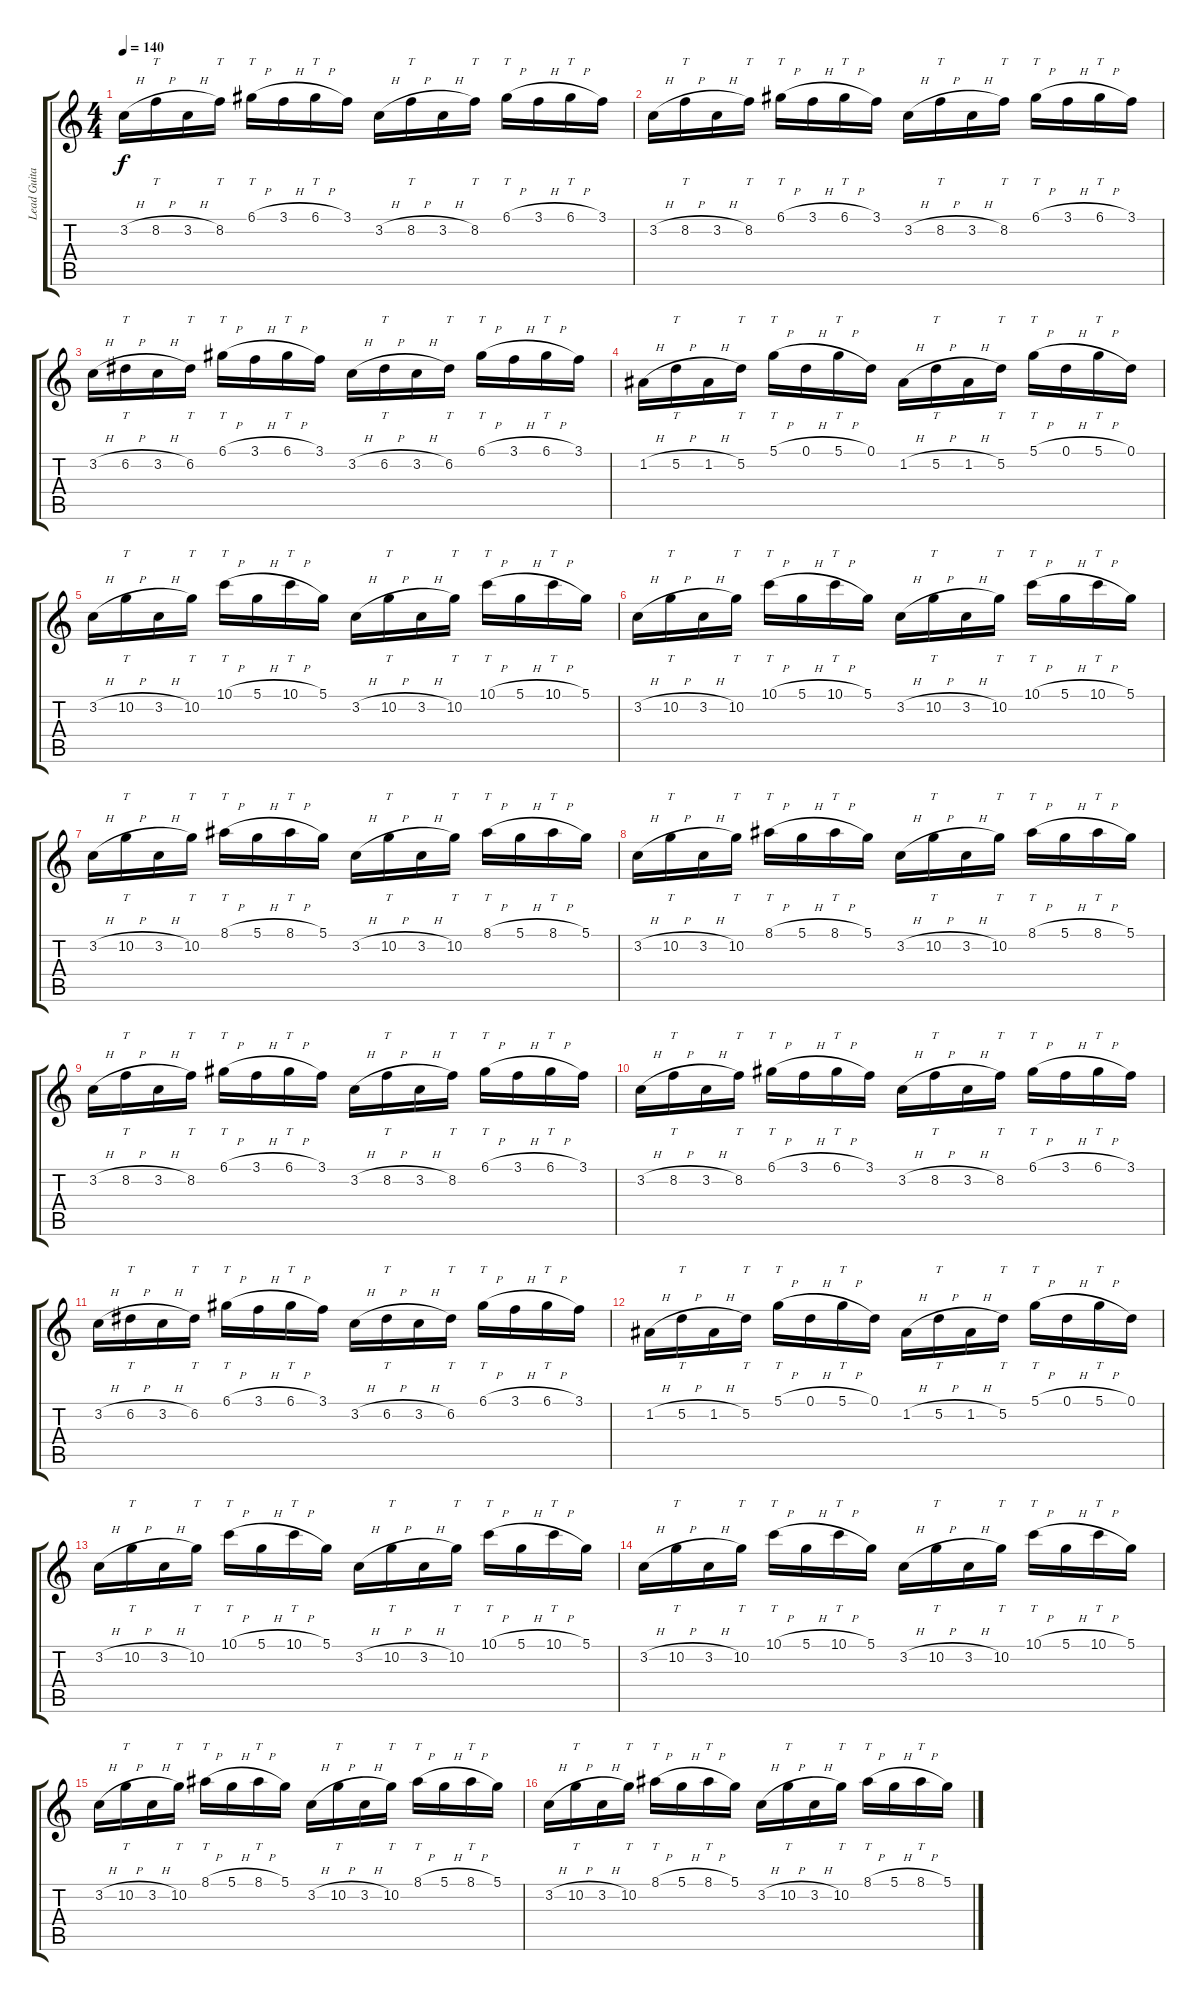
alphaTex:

\track ("Lead Guitar" "Lead Guita") {instrument distortionguitar}
\staff {score tabs}
\tuning (D4 A3 F3 C3 G2 D2) {hide}
\ts (4 4)
\tempo 140
\clef g2
\ks c
3.2{h}.16{dy f} 8.2{h}.16{tt} 3.2{h}.16 8.2.16{tt} 6.1{h}.16{tt} 3.1{h}.16 6.1{h}.16{tt} 3.1.16 3.2{h}.16 8.2{h}.16{tt} 3.2{h}.16 8.2.16{tt} 6.1{h}.16{tt} 3.1{h}.16 6.1{h}.16{tt} 3.1.16 |
3.2{h}.16 8.2{h}.16{tt} 3.2{h}.16 8.2.16{tt} 6.1{h}.16{tt} 3.1{h}.16 6.1{h}.16{tt} 3.1.16 3.2{h}.16 8.2{h}.16{tt} 3.2{h}.16 8.2.16{tt} 6.1{h}.16{tt} 3.1{h}.16 6.1{h}.16{tt} 3.1.16 |
3.2{h}.16 6.2{h}.16{tt} 3.2{h}.16 6.2.16{tt} 6.1{h}.16{tt} 3.1{h}.16 6.1{h}.16{tt} 3.1.16 3.2{h}.16 6.2{h}.16{tt} 3.2{h}.16 6.2.16{tt} 6.1{h}.16{tt} 3.1{h}.16 6.1{h}.16{tt} 3.1.16 |
1.2{h}.16 5.2{h}.16{tt} 1.2{h}.16 5.2.16{tt} 5.1{h}.16{tt} 0.1{h}.16 5.1{h}.16{tt} 0.1.16 1.2{h}.16 5.2{h}.16{tt} 1.2{h}.16 5.2.16{tt} 5.1{h}.16{tt} 0.1{h}.16 5.1{h}.16{tt} 0.1.16 |
3.2{h}.16 10.2{h}.16{tt} 3.2{h}.16 10.2.16{tt} 10.1{h}.16{tt} 5.1{h}.16 10.1{h}.16{tt} 5.1.16 3.2{h}.16 10.2{h}.16{tt} 3.2{h}.16 10.2.16{tt} 10.1{h}.16{tt} 5.1{h}.16 10.1{h}.16{tt} 5.1.16 |
3.2{h}.16 10.2{h}.16{tt} 3.2{h}.16 10.2.16{tt} 10.1{h}.16{tt} 5.1{h}.16 10.1{h}.16{tt} 5.1.16 3.2{h}.16 10.2{h}.16{tt} 3.2{h}.16 10.2.16{tt} 10.1{h}.16{tt} 5.1{h}.16 10.1{h}.16{tt} 5.1.16 |
3.2{h}.16 10.2{h}.16{tt} 3.2{h}.16 10.2.16{tt} 8.1{h}.16{tt} 5.1{h}.16 8.1{h}.16{tt} 5.1.16 3.2{h}.16 10.2{h}.16{tt} 3.2{h}.16 10.2.16{tt} 8.1{h}.16{tt} 5.1{h}.16 8.1{h}.16{tt} 5.1.16 |
3.2{h}.16 10.2{h}.16{tt} 3.2{h}.16 10.2.16{tt} 8.1{h}.16{tt} 5.1{h}.16 8.1{h}.16{tt} 5.1.16 3.2{h}.16 10.2{h}.16{tt} 3.2{h}.16 10.2.16{tt} 8.1{h}.16{tt} 5.1{h}.16 8.1{h}.16{tt} 5.1.16 |
3.2{h}.16 8.2{h}.16{tt} 3.2{h}.16 8.2.16{tt} 6.1{h}.16{tt} 3.1{h}.16 6.1{h}.16{tt} 3.1.16 3.2{h}.16 8.2{h}.16{tt} 3.2{h}.16 8.2.16{tt} 6.1{h}.16{tt} 3.1{h}.16 6.1{h}.16{tt} 3.1.16 |
3.2{h}.16 8.2{h}.16{tt} 3.2{h}.16 8.2.16{tt} 6.1{h}.16{tt} 3.1{h}.16 6.1{h}.16{tt} 3.1.16 3.2{h}.16 8.2{h}.16{tt} 3.2{h}.16 8.2.16{tt} 6.1{h}.16{tt} 3.1{h}.16 6.1{h}.16{tt} 3.1.16 |
3.2{h}.16 6.2{h}.16{tt} 3.2{h}.16 6.2.16{tt} 6.1{h}.16{tt} 3.1{h}.16 6.1{h}.16{tt} 3.1.16 3.2{h}.16 6.2{h}.16{tt} 3.2{h}.16 6.2.16{tt} 6.1{h}.16{tt} 3.1{h}.16 6.1{h}.16{tt} 3.1.16 |
1.2{h}.16 5.2{h}.16{tt} 1.2{h}.16 5.2.16{tt} 5.1{h}.16{tt} 0.1{h}.16 5.1{h}.16{tt} 0.1.16 1.2{h}.16 5.2{h}.16{tt} 1.2{h}.16 5.2.16{tt} 5.1{h}.16{tt} 0.1{h}.16 5.1{h}.16{tt} 0.1.16 |
3.2{h}.16 10.2{h}.16{tt} 3.2{h}.16 10.2.16{tt} 10.1{h}.16{tt} 5.1{h}.16 10.1{h}.16{tt} 5.1.16 3.2{h}.16 10.2{h}.16{tt} 3.2{h}.16 10.2.16{tt} 10.1{h}.16{tt} 5.1{h}.16 10.1{h}.16{tt} 5.1.16 |
3.2{h}.16 10.2{h}.16{tt} 3.2{h}.16 10.2.16{tt} 10.1{h}.16{tt} 5.1{h}.16 10.1{h}.16{tt} 5.1.16 3.2{h}.16 10.2{h}.16{tt} 3.2{h}.16 10.2.16{tt} 10.1{h}.16{tt} 5.1{h}.16 10.1{h}.16{tt} 5.1.16 |
3.2{h}.16 10.2{h}.16{tt} 3.2{h}.16 10.2.16{tt} 8.1{h}.16{tt} 5.1{h}.16 8.1{h}.16{tt} 5.1.16 3.2{h}.16 10.2{h}.16{tt} 3.2{h}.16 10.2.16{tt} 8.1{h}.16{tt} 5.1{h}.16 8.1{h}.16{tt} 5.1.16 |
3.2{h}.16 10.2{h}.16{tt} 3.2{h}.16 10.2.16{tt} 8.1{h}.16{tt} 5.1{h}.16 8.1{h}.16{tt} 5.1.16 3.2{h}.16 10.2{h}.16{tt} 3.2{h}.16 10.2.16{tt} 8.1{h}.16{tt} 5.1{h}.16 8.1{h}.16{tt} 5.1.16
